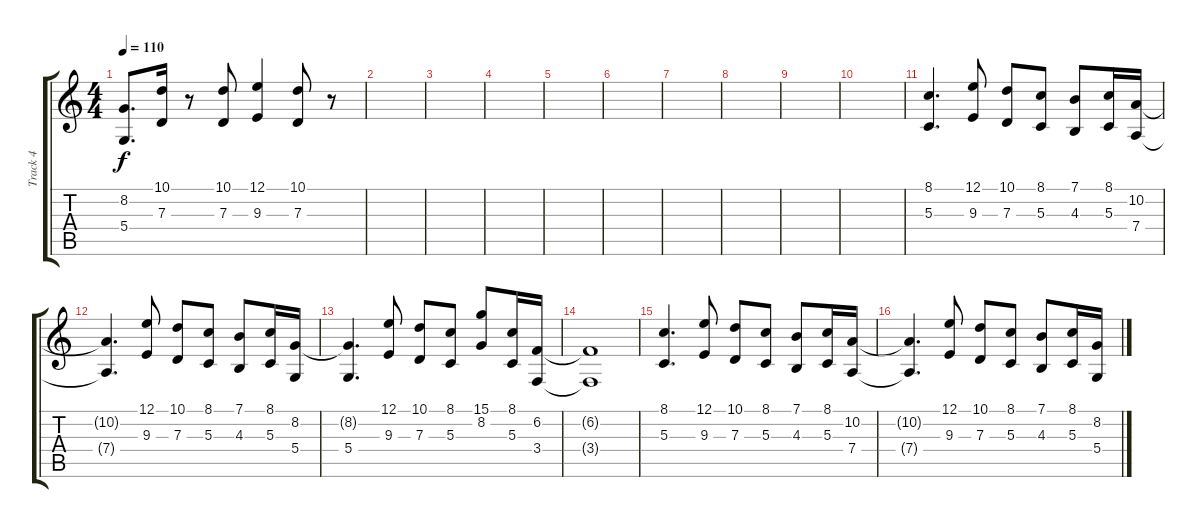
\track ("Track 4" "Track 4") {instrument brasssection}
\staff {score tabs}
\tuning (E4 B3 G3 D3 A2 E2) {hide}
\ts (4 4)
\tempo 110
\clef g2
\ks c
(8.2 5.4).8{d dy f} (10.1 7.3).16 r.8 (10.1 7.3).8 (12.1 9.3).4 (10.1 7.3).8 r.8 |
|
|
|
|
|
|
|
|
|
(8.1 5.3).4{d} (12.1 9.3).8 (10.1 7.3).8 (8.1 5.3).8 (7.1 4.3).8 (8.1 5.3).16 (10.2 7.4).16 |
(10.2{t} 7.4{t}).4{d} (12.1 9.3).8 (10.1 7.3).8 (8.1 5.3).8 (7.1 4.3).8 (8.1 5.3).16 (8.2 5.4).16 |
(8.2{t} 5.4).4{d} (12.1 9.3).8 (10.1 7.3).8 (8.1 5.3).8 (15.1 8.2).8 (8.1 5.3).16 (6.2 3.4).16 |
(6.2{t} 3.4{t}).1 |
(8.1 5.3).4{d} (12.1 9.3).8 (10.1 7.3).8 (8.1 5.3).8 (7.1 4.3).8 (8.1 5.3).16 (10.2 7.4).16 |
(10.2{t} 7.4{t}).4{d} (12.1 9.3).8 (10.1 7.3).8 (8.1 5.3).8 (7.1 4.3).8 (8.1 5.3).16 (8.2 5.4).16
